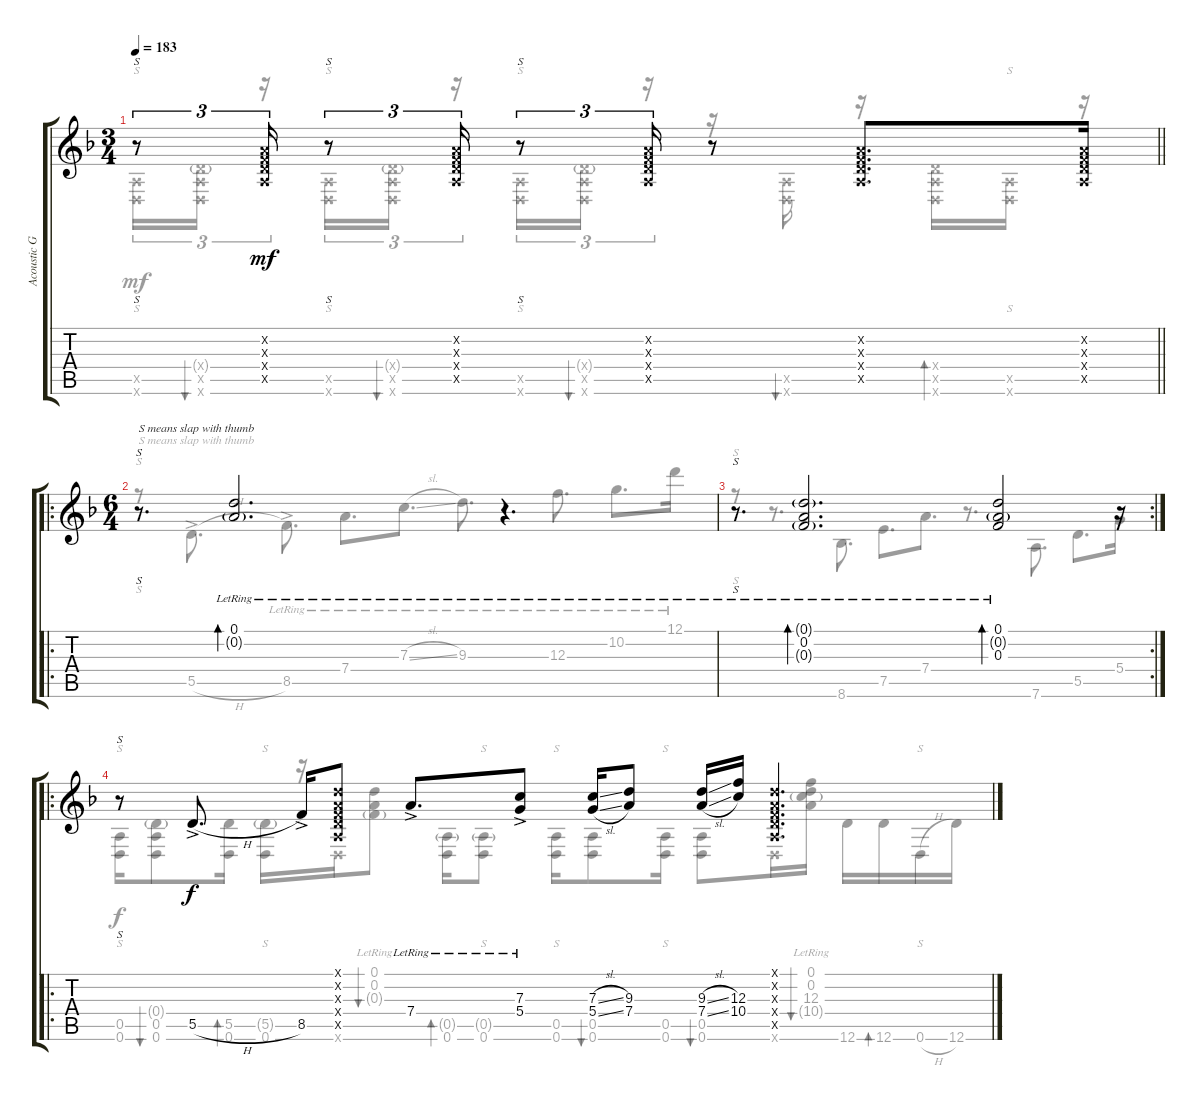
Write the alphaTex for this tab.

\track ("Acoustic Guitar" "Acoustic G") {instrument acousticguitarsteel}
\staff {score tabs}
\tuning (D4 A3 F3 D3 A2 D2) {hide}
\voice
\ts (3 4)
\tempo 183
\clef g2
\barLineRight lightlight
\ks dminor
r.8{s tu (3 2) dy mf} (0.2{x} 0.3{x} 0.4{x} 0.5{x}).16{tu (3 2)} r.8{s tu (3 2)} (0.2{x} 0.3{x} 0.4{x} 0.5{x}).16{tu (3 2)} r.8{s tu (3 2)} (0.2{x} 0.3{x} 0.4{x} 0.5{x}).16{tu (3 2)} r.8 (0.2{x} 0.3{x} 0.4{x} 0.5{x}).8{d} (0.2{x} 0.3{x} 0.4{x} 0.5{x}).16 |
\ro
\ts (6 4)
r.8{s d txt "S means slap with thumb "} (0.1{lr} 0.2{g}).2{d bd 30} r.4{d} |
\rc 2
r.8{s d} (0.1{g lr} 0.2{lr} 0.3{g lr}).2{d bd 30} (0.1{lr} 0.2{g lr} 0.3).2{bd 30} r.16 |
\ro
r.8{s} 5.5{h ac}.8{d dy f} 8.5{ac}.16 (0.1{x} 0.2{x} 0.3{x} 0.4{x} 0.5{x}).8 7.4{ac lr}.8{d} (7.3{ac lr} 5.4{ac}).8 (7.3{sl} 5.4{sl}).16 (9.3 7.4).8 (9.3{sl} 7.4{sl}).16 (12.3 10.4).16 (0.1{x} 0.2{x} 0.3{x} 0.4{x} 0.5{x}).4{d}
\voice
\clef g2
\ottava regular
\simile none
\barLineRight lightlight
\ks dminor
(0.5{x} 0.6{x}).16{s tu (3 2) dy mf} (0.4{g x} 0.5{x} 0.6{x}).16{tu (3 2) bu 30} r.16{tu (3 2)} (0.5{x} 0.6{x}).16{s tu (3 2)} (0.4{g x} 0.5{x} 0.6{x}).16{tu (3 2) bu 30} r.16{tu (3 2)} (0.5{x} 0.6{x}).16{s tu (3 2)} (0.4{g x} 0.5{x} 0.6{x}).16{tu (3 2) bu 30} r.16{tu (3 2)} r.16 (0.5{x} 0.6{x}).16{bu 30} r.16 (0.4{x} 0.5{x} 0.6{x}).16{bd 30} (0.5{x} 0.6{x}).16{s} r.16 |
r.8{s txt "S means slap with thumb "} 5.5{h ac}.8{d} 8.5{ac lr}.8{d} 7.4{lr}.8{d} 7.3{sl lr}.8{d} 9.3{lr}.8{d} 12.3{lr}.8{d} 10.2{lr}.8{d} 12.1{lr}.16 |
r.8{s} r.8{d} 8.6.8{d} 7.5.8{d} 7.4.8{d} r.8{d} 7.6.8{d} 5.5.8{d} 5.4.16 |
(0.5 0.6).16{s dy f} (0.4{g} 0.5 0.6).8{bu 30} (5.5 0.6).16{bd 30} (5.5{g} 0.6).16{s} r.16 0.6{x}.16 (0.1{lr} 0.2{lr} 0.3{g lr}).8{bu 30} (0.5{g} 0.6).16{bd 30} (0.5{g} 0.6).8{s} (0.5 0.6).16{s} (0.5 0.6).8{bu 30} (0.5 0.6).16{s} (0.5 0.6).8{bu 30} 0.6{x}.16 (0.1{lr} 0.2{lr} 12.3{lr} 10.4{g lr}).16{bu 30} 12.6.16 12.6.16{bd 30} 0.6{h}.16{s} 12.6.16
